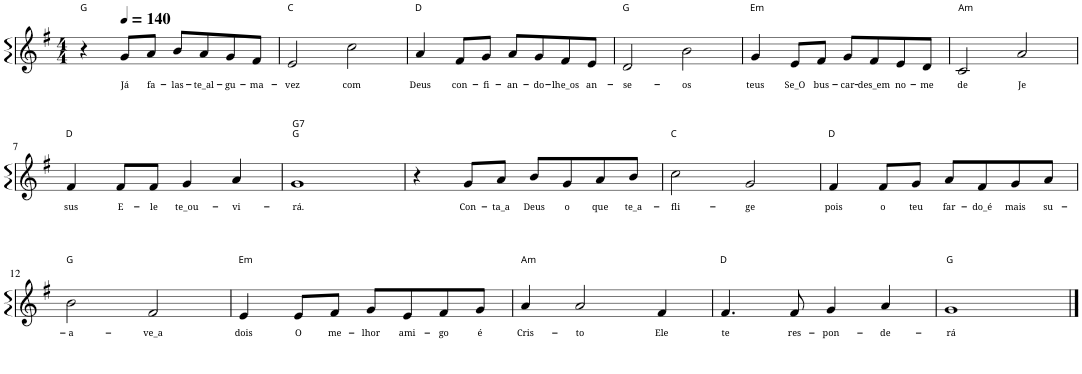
**kern	**text
*part1	*part1
*staff1	*staff1
*I"P1	*
*clefG2	*
*k[f#]	*
*G:	*
*M4/4	*
=1	=1
!LO:TX:a:t=G	!
4r	.
*MM140	*
!	!LO:LY:b
8g/L	Já
!	!LO:LY:b
8a/J	fa-
!	!LO:LY:b
8b/L	-las-
!	!LO:LY:b
8a/	-te_al-
!	!LO:LY:b
8g/	-gu-
!	!LO:LY:b
8f#/J	-ma-
=2	=2
!LO:TX:a:t=C	!
!	!LO:LY:b
2e/	-vez
!	!LO:LY:b
2cc\	com
=3	=3
!LO:TX:a:t=D	!
!	!LO:LY:b
4a/	Deus
!	!LO:LY:b
8f#/L	con-
!	!LO:LY:b
8g/J	-fi-
!	!LO:LY:b
8a/L	-an-
!	!LO:LY:b
8g/	-do-
!	!LO:LY:b
8f#/	-lhe_os
!	!LO:LY:b
8e/J	an-
=4	=4
!LO:TX:a:t=G	!
!	!LO:LY:b
2d/	-se-
!	!LO:LY:b
2b\	-os
=5	=5
!LO:TX:a:t=Em	!
!	!LO:LY:b
4g/	teus
!	!LO:LY:b
8e/L	Se_O
!	!LO:LY:b
8f#/J	bus-
!	!LO:LY:b
8g/L	-car-
!	!LO:LY:b
8f#/	-des_em
!	!LO:LY:b
8e/	no-
!	!LO:LY:b
8d/J	-me
=6	=6
!LO:TX:a:t=Am	!
!	!LO:LY:b
2c/	de
!	!LO:LY:b
2a/	Je
!!LO:LB:g=z
=7	=7
!LO:TX:a:t=D	!
!	!LO:LY:b
4f#/	sus
!	!LO:LY:b
8f#/L	E-
!	!LO:LY:b
8f#/J	-le
!	!LO:LY:b
4g/	te_ou-
!	!LO:LY:b
4a/	-vi-
=8	=8
!LO:TX:a:t=G	!
!LO:TX:a:t=G7	!
!	!LO:LY:b
1g	-rá.
=9	=9
4r	.
!	!LO:LY:b
8g/L	Con-
!	!LO:LY:b
8a/J	-ta_a
!	!LO:LY:b
8b/L	Deus
!	!LO:LY:b
8g/	o
!	!LO:LY:b
8a/	que
!	!LO:LY:b
8b/J	te_a-
=10	=10
!LO:TX:a:t=C	!
!	!LO:LY:b
2cc\	-fli-
!	!LO:LY:b
2g/	-ge
=11	=11
!LO:TX:a:t=D	!
!	!LO:LY:b
4f#/	pois
!	!LO:LY:b
8f#/L	o
!	!LO:LY:b
8g/J	teu
!	!LO:LY:b
8a/L	far-
!	!LO:LY:b
8f#/	-do_é
!	!LO:LY:b
8g/	mais
!	!LO:LY:b
8a/J	su-
!!LO:LB:g=z
=12	=12
!LO:TX:a:t=G	!
!	!LO:LY:b
2b\	-a-
!	!LO:LY:b
2f#/	-ve_a
=13	=13
!LO:TX:a:t=Em	!
!	!LO:LY:b
4e/	dois
!	!LO:LY:b
8e/L	O
!	!LO:LY:b
8f#/J	me-
!	!LO:LY:b
8g/L	-lhor
!	!LO:LY:b
8e/	ami-
!	!LO:LY:b
8f#/	-go
!	!LO:LY:b
8g/J	é
=14	=14
!LO:TX:a:t=Am	!
!	!LO:LY:b
4a/	Cris-
!	!LO:LY:b
2a/	-to
!	!LO:LY:b
4f#/	Ele
=15	=15
!LO:TX:a:t=D	!
!	!LO:LY:b
4.f#/	te
!	!LO:LY:b
8f#/	res-
!	!LO:LY:b
4g/	-pon-
!	!LO:LY:b
4a/	-de-
=16	=16
!LO:TX:a:t=G	!
!	!LO:LY:b
1g	-rá
==	==
*-	*-
